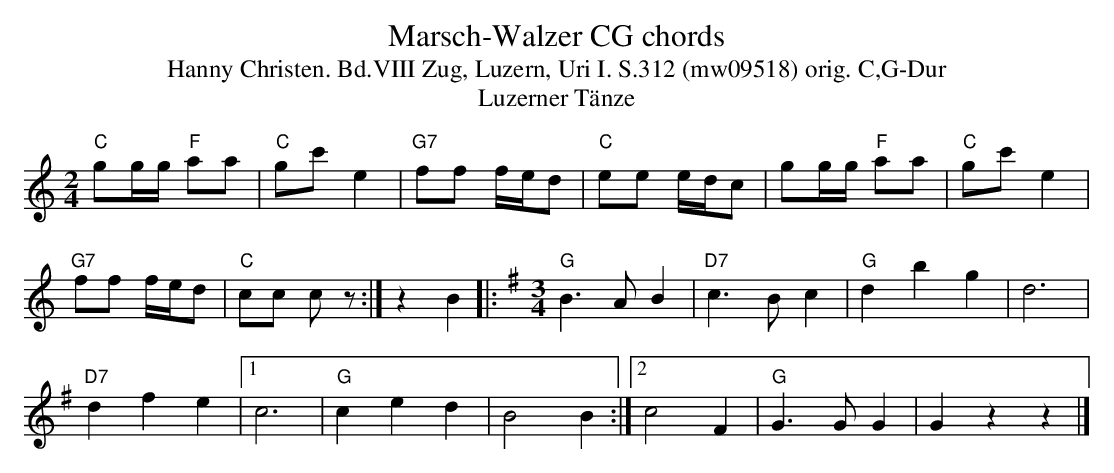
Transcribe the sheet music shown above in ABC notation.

X:1
T: Marsch-Walzer CG chords
T:Hanny Christen. Bd.VIII Zug, Luzern, Uri I. S.312 (mw09518) orig. C,G-Dur
T: Luzerner T\"anze
M:2/4
L:1/8
K:C %%MIDI gchordon
"C"gg/g/ "F"aa | "C"gc' e2 | "G7"ff f/e/d | "C"ee e/d/c | gg/g/ "F"aa | "C"gc'e2 |
"G7"ff f/e/d | "C"cc cz :| z2 B2 |: [K:G] [M:3/4] [L:1/4] "G"B>A B | "D7"c>B c | "G"dbg | d3 |
"D7"dfe |1 c3 | "G"ced | B2B :|2 c2F | "G"G>GG | Gzz |]
